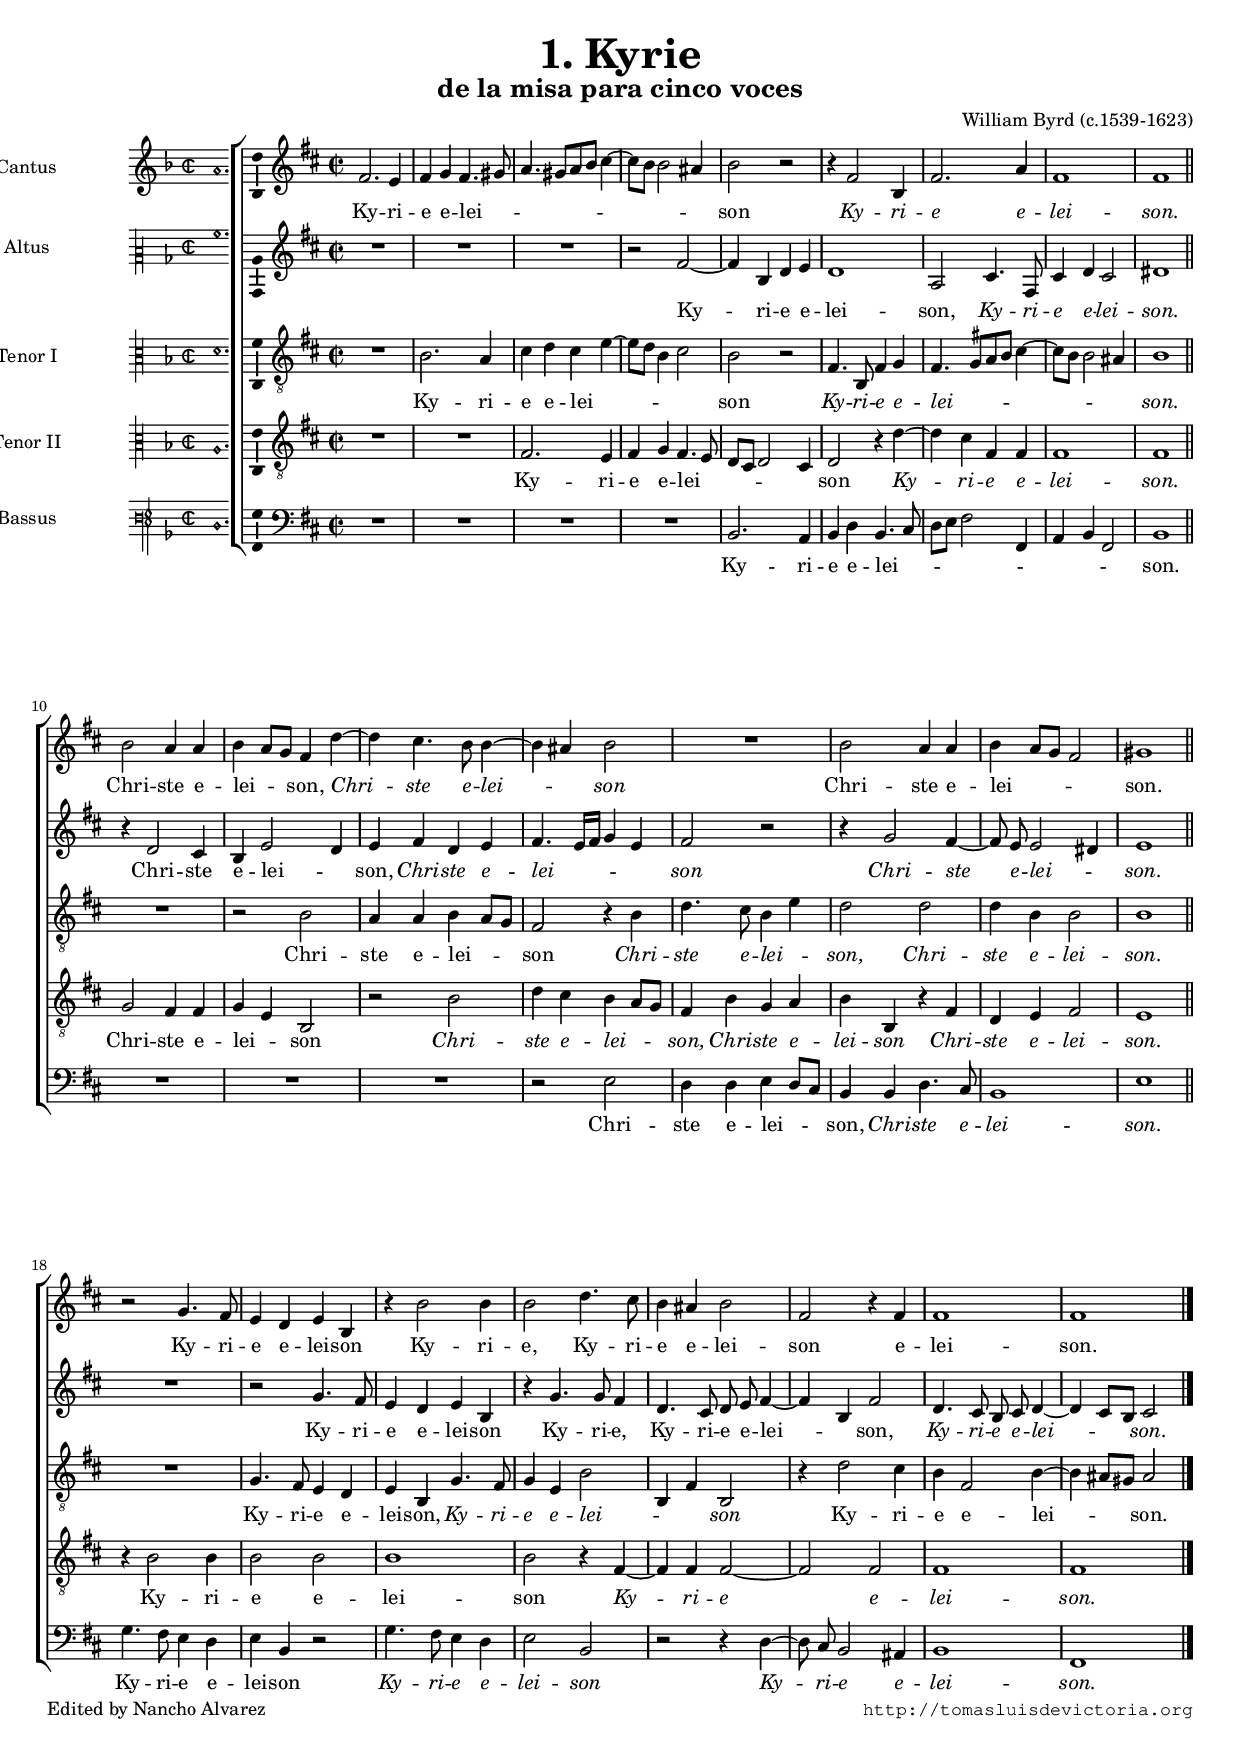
\version "2.11.27"

italicas=\override LyricText #'font-shape = #'italic
rectas=\override LyricText #'font-shape = #'upright
ss=\once \set suggestAccidentals = ##t

#(set-default-paper-size "a4")
#(set-global-staff-size 16)
#(ly:set-option 'point-and-click #f)

\header {
	title=\markup{\bigger \bigger \bigger  "1. Kyrie" }
	subtitle=\markup {\bigger \bigger  "de la misa para cinco voces" }
	composer="William Byrd (c.1539-1623)"
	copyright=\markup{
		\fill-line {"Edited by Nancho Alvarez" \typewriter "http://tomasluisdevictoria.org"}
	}
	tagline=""
}

global={\key ees \major \time 2/2 \skip 1*9 \bar "||" \break
				\skip 1*8 \bar "||" \break
				\skip 1*8 \bar "|." }

cantus={
	g'2. f'4 |
	g' aes' g'4. a'8 |
	bes'4. a'8[ bes' c''] d''4 ~ |
	d''8 c'' c''2 b'4 |
%5
	c''2 r |
	r4 g'2 c'4 |
	g'2. bes'4 |
	g'1 |
	g' |
%10
	c''2 bes'4 bes' |
	c'' bes'8 aes' g'4 ees'' ~ |
	ees'' d''4. c''8 c''4 ~ |
	c'' b' c''2 |
	R1*4/4 |
%15
	c''2 bes'4 bes' |
	c'' bes'8 aes' g'2 |
	a'1 |
	r2 aes'4. g'8 |
	f'4 ees' f' c' |
%20
	r c''2 c''4 |
	c''2 ees''4. d''8 |
	c''4 b' c''2 |
	g' r4 g' |
	g'1 |
%25
	g' 
}

altus={
	R1*4/4 |
	R1*4/4 |
	R1*4/4 |
	r2 g' ~ |
%5
	g'4 c' ees' f' |
	ees'1 |
	bes2 d'4. g8 |
	d'4 ees' d'2 |
	e'1 |
%10
	r4 ees'2 d'4 |
	c' f'2 ees'4 |
	f' g' ees' f' |
	g'4. f'16 g' aes'4 f' |
	g'2 r |
%15
	r4 aes'2 g'4 ~ |
	g'8 \noBeam f' f'2 e'4 |
	f'1 |
	R1*4/4 |
	r2 aes'4. g'8 |
%20
	f'4 ees' f' c' |
	r aes'4. aes'8 g'4 |
	ees'4. d'8 ees' \noBeam f' g'4 ~ |
	g' c' g'2 |
	ees'4. d'8 c' \noBeam d' ees'4 ~ |
%25
	ees' d'8 c' d'2
}

tenor={
	R1*4/4 |
	c'2. bes4 |
	d' ees' d' f' ~ |
	f'8 ees' c'4 d'2 |
%5
	c' r |
	g4. c8 g4 aes |
	g4.
	\once \override Staff.AccidentalSuggestion #'Y-extent = #'(0 . 0)
	\ss a8[ bes c'] d'4 ~ |
	d'8 c' c'2 b4 |
	c'1 |
%10
	R1*4/4 |
	r2 c' |
	bes4 bes c' bes8 aes |
	g2 r4 c' |
	ees'4. d'8 c'4 f' |
%15
	ees'2 ees' |
	ees'4 c' c'2 |
	c'1 |
	R1*4/4 |
	aes4. g8 f4 ees |
%20
	f c aes4. g8 |
	aes4 f c'2 |
	c4 g c2 |
	r4 ees'2 d'4 |
	c' g2 c'4 ~ |
%25
	c' b8 a? b2 
}

tenordos={
	R1*4/4 |
	R1*4/4 |
	g2. f4 |
	g aes g4. f8 |
%5
	ees d ees2 d4 |
	ees2 r4 ees' ~ |
	ees' d' g g |
	g1 |
	g |
%10
	aes2 g4 g |
	aes f c2 |
	r c' |
	ees'4 d' c' bes8 aes |
	g4 c' aes bes |
%15
	c' c r g |
	ees f g2 |
	f1 |
	r4 c'2 c'4 |
	c'2 c' |
%20
	c'1 |
	c'2 r4 g ~ |
	g g g2 ~ |
	g g |
	g1 |
%25
	g 
}

bassus={
	R1*4/4 |
	R1*4/4 |
	R1*4/4 |
	R1*4/4 |
%5
	c2. bes,4 |
	c ees c4. d8 |
	ees f g2 g,4 |
	bes, c g,2 |
	c1 |
%10
	R1*4/4 |
	R1*4/4 |
	R1*4/4 |
	r2 f |
	ees4 ees f ees8 d |
%15
	c4 c ees4. d8 |
	c1 |
	f |
	aes4. g8 f4 ees |
	f c r2 |
%20
	aes4. g8 f4 ees |
	f2 c |
	r r4 ees ~ |
	ees8 \noBeam d c2 b,4 |
	c1 |
%25
	g, 
}

textocantus=\lyricmode{
Ky -- ri -- e e -- lei -- _ _ _ _ _ _ _ _ _ son
\italicas
Ky -- ri -- e e -- lei -- son.
\rectas
Chri -- ste e -- lei -- _ _ son,
\italicas
Chri -- ste e -- lei -- _ son
\rectas
Chri -- ste e -- lei -- _ _ _ son.
Ky -- ri -- e e -- lei -- son
Ky -- ri -- e,
Ky -- ri -- e e -- lei -- son
e -- lei -- son.
}

textoaltus=\lyricmode{
Ky -- ri -- e e -- lei -- son,
\italicas
Ky -- ri -- e e -- lei -- son.
\rectas
Chri -- ste e -- lei -- _ son,
\italicas
Chri -- ste e -- lei -- _ _ _ _ son
Chri -- ste e -- lei -- _ son.
\rectas
Ky -- ri -- e e -- lei -- son
Ky -- ri -- e,
Ky -- ri -- e e -- lei -- _ son,
\italicas
Ky -- ri -- e e -- lei -- _ _ son.
}

textotenor=\lyricmode{
Ky -- ri -- e e -- lei -- _ _ _ _ son
\italicas
Ky -- ri -- e e -- lei -- _ _ _ _ _ _ _ son.
\rectas
Chri -- ste e -- lei -- _ _ son
\italicas
Chri -- ste e -- lei -- _ son,
Chri -- ste e -- lei -- son.
\rectas
Ky -- ri -- e e -- lei -- son,
\italicas
Ky -- ri -- e e -- lei -- _ _ son
\rectas
Ky -- ri -- e e -- lei -- _ _ son.
}

textotenordos=\lyricmode{
Ky -- ri -- e e -- lei -- _ _ _ _ _ son
\italicas
Ky -- ri -- e e -- lei -- son.
\rectas
Chri -- ste e -- lei -- _ son
\italicas
Chri -- ste e -- lei -- _ _ son,
Chri -- ste e -- lei -- son
Chri -- ste e -- lei -- son.
\rectas
Ky -- ri -- e e -- lei -- son
\italicas
Ky -- ri -- e e -- lei -- son.
}

textobassus=\lyricmode{
Ky -- ri -- e e -- lei -- _ _ _ _ _ _ _ _ son.
Chri -- ste e -- lei -- _ _ son,
\italicas
Chri -- ste e -- lei -- son.
\rectas
Ky -- ri -- e e -- lei -- son
\italicas
Ky -- ri -- e e -- lei -- son
Ky -- ri -- e e -- lei -- son.
}


incipitcantus=\markup{
	\score{
		{ 
		\set Staff.instrumentName="Cantus "
		\override NoteHead   #'style = #'neomensural
		\override Rest #'style = #'neomensural
		\override Staff.TimeSignature #'style = #'neomensural
		\cadenzaOn 
		\clef "treble"
		\key f \major
		\time 2/2
		a'1. 
		} 
	\layout {
		\context {\Voice
			\remove Ligature_bracket_engraver
			\consists Mensural_ligature_engraver
		}
		line-width=3.8\cm 
	}
	}
}


incipitaltus=\markup{
	\score{
		{ 
		\set Staff.instrumentName="Altus "
		\override NoteHead   #'style = #'neomensural 
		\override Rest #'style = #'neomensural
		\override Staff.TimeSignature #'style = #'neomensural
		\cadenzaOn 
		\clef "petrucci-c2"
		\key f \major
		\time 2/2
		a'1.
		} 
	\layout {
		\context {\Voice
			\remove Ligature_bracket_engraver
			\consists Mensural_ligature_engraver
		}
		line-width=3.8\cm 
	}
	}
}



incipittenor=\markup{
	\score{
		{ 
		\set Staff.instrumentName="Tenor I "
		\override NoteHead   #'style = #'neomensural 
		\override Rest #'style = #'neomensural
		\override Staff.TimeSignature #'style = #'neomensural
		\cadenzaOn 
		\clef "petrucci-c3"
		\key f \major
		\time 2/2
		d'1.
		} 
	\layout {
		\context {\Voice
			\remove Ligature_bracket_engraver
			\consists Mensural_ligature_engraver
		}
		line-width=3.8\cm 
	}
	}
}



incipittenordos=\markup{
	\score{
		{ 
		\set Staff.instrumentName="Tenor II "
		\override NoteHead   #'style = #'neomensural 
		\override Rest #'style = #'neomensural
		\override Staff.TimeSignature #'style = #'neomensural
		\cadenzaOn 
		\clef "petrucci-c3"
		\key f \major
		\time 2/2
		a1.
		} 
	\layout {
		\context {\Voice
			\remove Ligature_bracket_engraver
			\consists Mensural_ligature_engraver
		}
		line-width=3.8\cm 
	}
	}
}


incipitbassus=\markup{
	\score{
		{ 
		\set Staff.instrumentName="Bassus "
		\override NoteHead   #'style = #'neomensural 
		\override Rest #'style = #'neomensural
		\override Staff.TimeSignature #'style = #'neomensural
		\cadenzaOn 
		\clef "petrucci-f3"
		\key f \major
		\time 2/2
		d1.
		} 
	\layout {
		\context {\Voice
			\remove Ligature_bracket_engraver
			\consists Mensural_ligature_engraver
		}
		line-width=3.8\cm 
	}
	}
}



\score {\transpose c' b {
\new ChoirStaff<<

	\new Staff << \global
	\new Voice="v1" {
		\set Staff.instrumentName=\incipitcantus
		\clef "G" 
		\cantus}
	\new Lyrics \lyricsto "v1" {\textocantus }
	>>

	
	\new Staff << \global
	\new Voice="v2" {
		\set Staff.instrumentName=\incipitaltus
		\clef "G" 
		\altus}
	\new Lyrics \lyricsto "v2" {\textoaltus }
	>>

	\new Staff <<\global
	\new Voice="v3" {
		\set Staff.instrumentName=\incipittenor
		\clef "G_8"
		\tenor }
	\new Lyrics \lyricsto "v3" {\textotenor }
	>>
	
	\new Staff <<\global
	\new Voice="v5" {
		\set Staff.instrumentName=\incipittenordos
		\clef "G_8"
		\tenordos }
	\new Lyrics \lyricsto "v5" {\textotenordos }
	>>

	\new Staff <<\global
	\new Voice="v4" {
		\set Staff.instrumentName=\incipitbassus
		\clef "bass" 
		\bassus }
	\new Lyrics \lyricsto "v4" {\textobassus}
	>>
	
>>
	}%transpose

\layout{ 
	%\context {\Lyrics \override VerticalAxisGroup #'minimum-Y-extent = #'(-0 . 0) }
	\context {\Score \override BarNumber #'padding = #2 }
	%\context {\Lyrics \override LyricText #'font-size = #2 }
	\context {\Voice melismaBusyProperties = #'(tieMelismaBusy ) 
			% autoBeaming = ##f
	}
	%\context { \RemoveEmptyStaffContext }
	\context {\Staff \consists Ambitus_engraver 
			\override AccidentalSuggestion #'Y-extent = #'(-1 . 1) 
			\override LigatureBracket #'padding = #1 
			\override AccidentalCautionary  #'font-size = #-2
			\override AccidentalCautionary  #'parenthesized = ##f
	}
}

%\midi {}

}

\paper{
	system-count=3
	%between-system-space=5.0\cm
	%between-system-padding = #0
  	%ragged-bottom=##f
	ragged-last-bottom=##f
	line-width=19.4\cm
	%paper-height=30.0\cm
	%after-title-space=2.5\cm
	indent=3.3\cm
}
